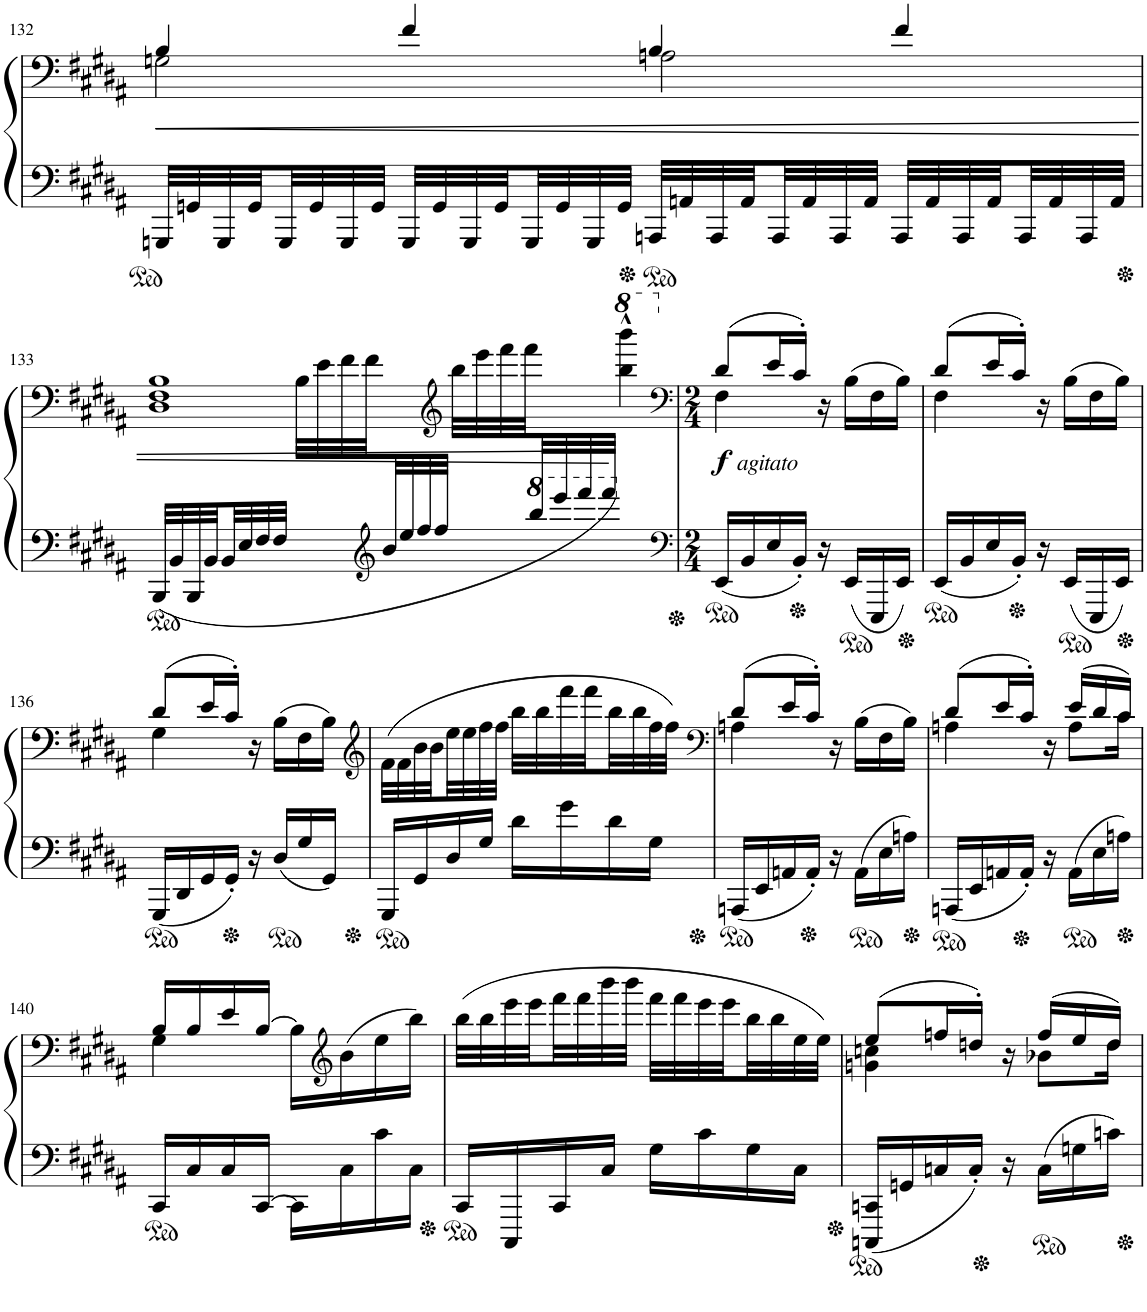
**kern	**kern	**dynam
*part1	*part1	*part1
*staff2	*staff1	*staff1/2
*I"Piano	*	*
*I'Pno.	*	*
!!LO:PB:g=z
*clefF4	*clefF4	*
*k[f#c#g#d#a#]	*k[f#c#g#d#a#]	*
*M4/4	*M4/4	*
=132	=132	=132
!	!	!LO:HP:b
*	*^	*
32GGGn/LLL	4B/	2Gn\	<
32GGn/	.	.	.
32GGG/	.	.	.
32GG/	.	.	.
32GGG/	.	.	.
32GG/	.	.	.
32GGG/	.	.	.
32GG/JJJ	.	.	.
32GGG/LLL	4f#/	.	.
32GG/	.	.	.
32GGG/	.	.	.
32GG/	.	.	.
32GGG/	.	.	.
32GG/	.	.	.
32GGG/	.	.	.
32GG/JJJ	.	.	.
32AAAn/LLL	4B/	2An\	.
32AAn/	.	.	.
32AAA/	.	.	.
32AA/	.	.	.
32AAA/	.	.	.
32AA/	.	.	.
32AAA/	.	.	.
32AA/JJJ	.	.	.
32AAA/LLL	4f#/	.	.
32AA/	.	.	.
32AAA/	.	.	.
32AA/	.	.	.
32AAA/	.	.	.
32AA/	.	.	.
32AAA/	.	.	.
32AA/JJJ	.	.	.
!!LO:LB:g=z
=133	=133	=133	=133
*	*	*^	*
(32BBB/LLL	1D# 1F# 1B	4ryy	4ryy	.
32BB/	.	.	.	.
32BBB/	.	.	.	.
32BB/	.	.	.	.
32BB/	.	.	.	.
32E/	.	.	.	.
32F#/	.	.	.	.
32F#/JJJ	.	.	.	.
8ryy	.	4ryy	32B\LLL	.
.	.	.	32e\	.
.	.	.	32f#\	.
.	.	.	32f#\	.
*clefG2	*	*	*	*
32b/	.	.	8ryy	.
32ee/	.	.	.	.
32ff#/	.	.	.	.
32ff#/JJJ	.	.	.	.
*	*clefG2	*	*	*
8ryy	.	4ryy	32bb\LLL	.
.	.	.	32eee\	.
.	.	.	32fff#\	.
.	.	.	32fff#\	.
32bbb/	.	.	4.ryy	.
32eeee/	.	.	.	.
32ffff#/	.	.	.	.
32ffff#/JJJ	.	.	.	.
*X8va	*	*	*	*
*	*8va	*	*	*
4ryy	.	(4bbb\^^ 4bbbb\^^	.	[
*	*v	*v	*v	*
=134	=134	=134
*clefF4	*clefF4	*
*M2/4	*M2/4	*
*	*^	*
!	!LO:TX:b:i:t=agitato	!	!
!	!	!	!LO:DY:b
16EE/LL	8d#/L	4F#\	f
16BB/	.	.	.
16E/	16e/L	.	.
16BB'/JJ	16c#'/JJ)	.	.
16r	16r	4ryy	.
16EE/LL	(16B\LL	.	.
16EEE/	16F#\	.	.
16EE/JJ	16B\JJ)	.	.
=135	=135	=135	=135
16EE/LL	(8d#/L	4F#\	.
16BB/	.	.	.
16E/	16e/L	.	.
16BB'/JJ	16c#'/JJ)	.	.
16r	16r	4ryy	.
16EE/LL	(16B\LL	.	.
16EEE/	16F#\	.	.
16EE/JJ	16B\JJ)	.	.
!!LO:LB:g=z	!!
=136	=136	=136	=136
16GGG#/LL	(8d#/L	4G#\	.
16DD#/	.	.	.
16GG#/	16e/L	.	.
16GG#'/JJ	16c#'/JJ)	.	.
16r	16r	4ryy	.
16D#/LL	(16B\LL	.	.
16G#/	16F#\	.	.
16GG#/JJ	16B\JJ)	.	.
*	*v	*v	*
=137	=137	=137
*	*clefG2	*
16GGG#/LL	(32f#\LLL	.
.	32f#\	.
16GG#/	32b\	.
.	32b\	.
16D#/	32ee\	.
.	32ee\	.
16G#/JJ	32ff#\	.
.	32ff#\JJJ	.
16d#\LL	32bb\LLL	.
.	32bb\	.
16g#\	32fff#\	.
.	32fff#\	.
16d#\	32bb\	.
.	32bb\	.
16G#\JJ	32ff#\	.
.	32ff#\JJJ)	.
=138	=138	=138
*	*clefF4	*
*	*^	*
16AAAn/LL	(8d#/L	4An\	.
16EE/	.	.	.
16AAn/	16e/L	.	.
16AA'/JJ	16c#'/JJ)	.	.
16r	16r	4ryy	.
16AA\LL	(16B\LL	.	.
16E\	16F#\	.	.
16An\JJ	16B\JJ)	.	.
=139	=139	=139	=139
16AAAn/LL	(8d#/L	4An\	.
16EE/	.	.	.
16AAn/	16e/L	.	.
16AA'/JJ	16c#'/JJ)	.	.
16r	16r	16ryy	.
16AA\LL	(16e/LL	8A\L	.
16E\	16d#/	.	.
16An\JJ	16c#/JJ)	16c#\Jk	.
!!LO:LB:g=z	!!
=140	=140	=140	=140
16CC#/LL	16B/LL	4G#\	.
16C#/	16B/	.	.
16C#/	16e/	.	.
[16CC#/JJ	[16B/JJ	.	.
16CC#\LL]	16B\LL]	4ryy	.
*	*clefG2	*	*
16C#\	(16b\	.	.
16c#\	16ee\	.	.
16C#\JJ	16bb\JJ)	.	.
*	*v	*v	*
=141	=141	=141
16CC#/LL	(32bb\LLL	.
.	32bb\	.
16CCC#/	32eee\	.
.	32eee\	.
16CC#/	32fff#\	.
.	32fff#\	.
16C#/JJ	32bbb\	.
.	32bbb\JJJ	.
16G#\LL	32fff#\LLL	.
.	32fff#\	.
16c#\	32eee\	.
.	32eee\	.
16G#\	32bb\	.
.	32bb\	.
16C#\JJ	32ee\	.
.	32ee\JJJ)	.
=142	=142	=142
*	*^	*
16CCCn/ 16CCn/LL	(8ee/L	4gn\ 4ccn\	.
16GGn/	.	.	.
16Cn/	16ffn/L	.	.
16C'/JJ	16ddn'/JJ)	.	.
16r	16r	16ryy	.
16C\LL	(16ff/LL	8b-X\L	.
16Gn\	16ee/	.	.
16cn\JJ	16dd/JJ)	16dd\Jk	.
*	*v	*v	*
=	=	=
*-	*-	*-
